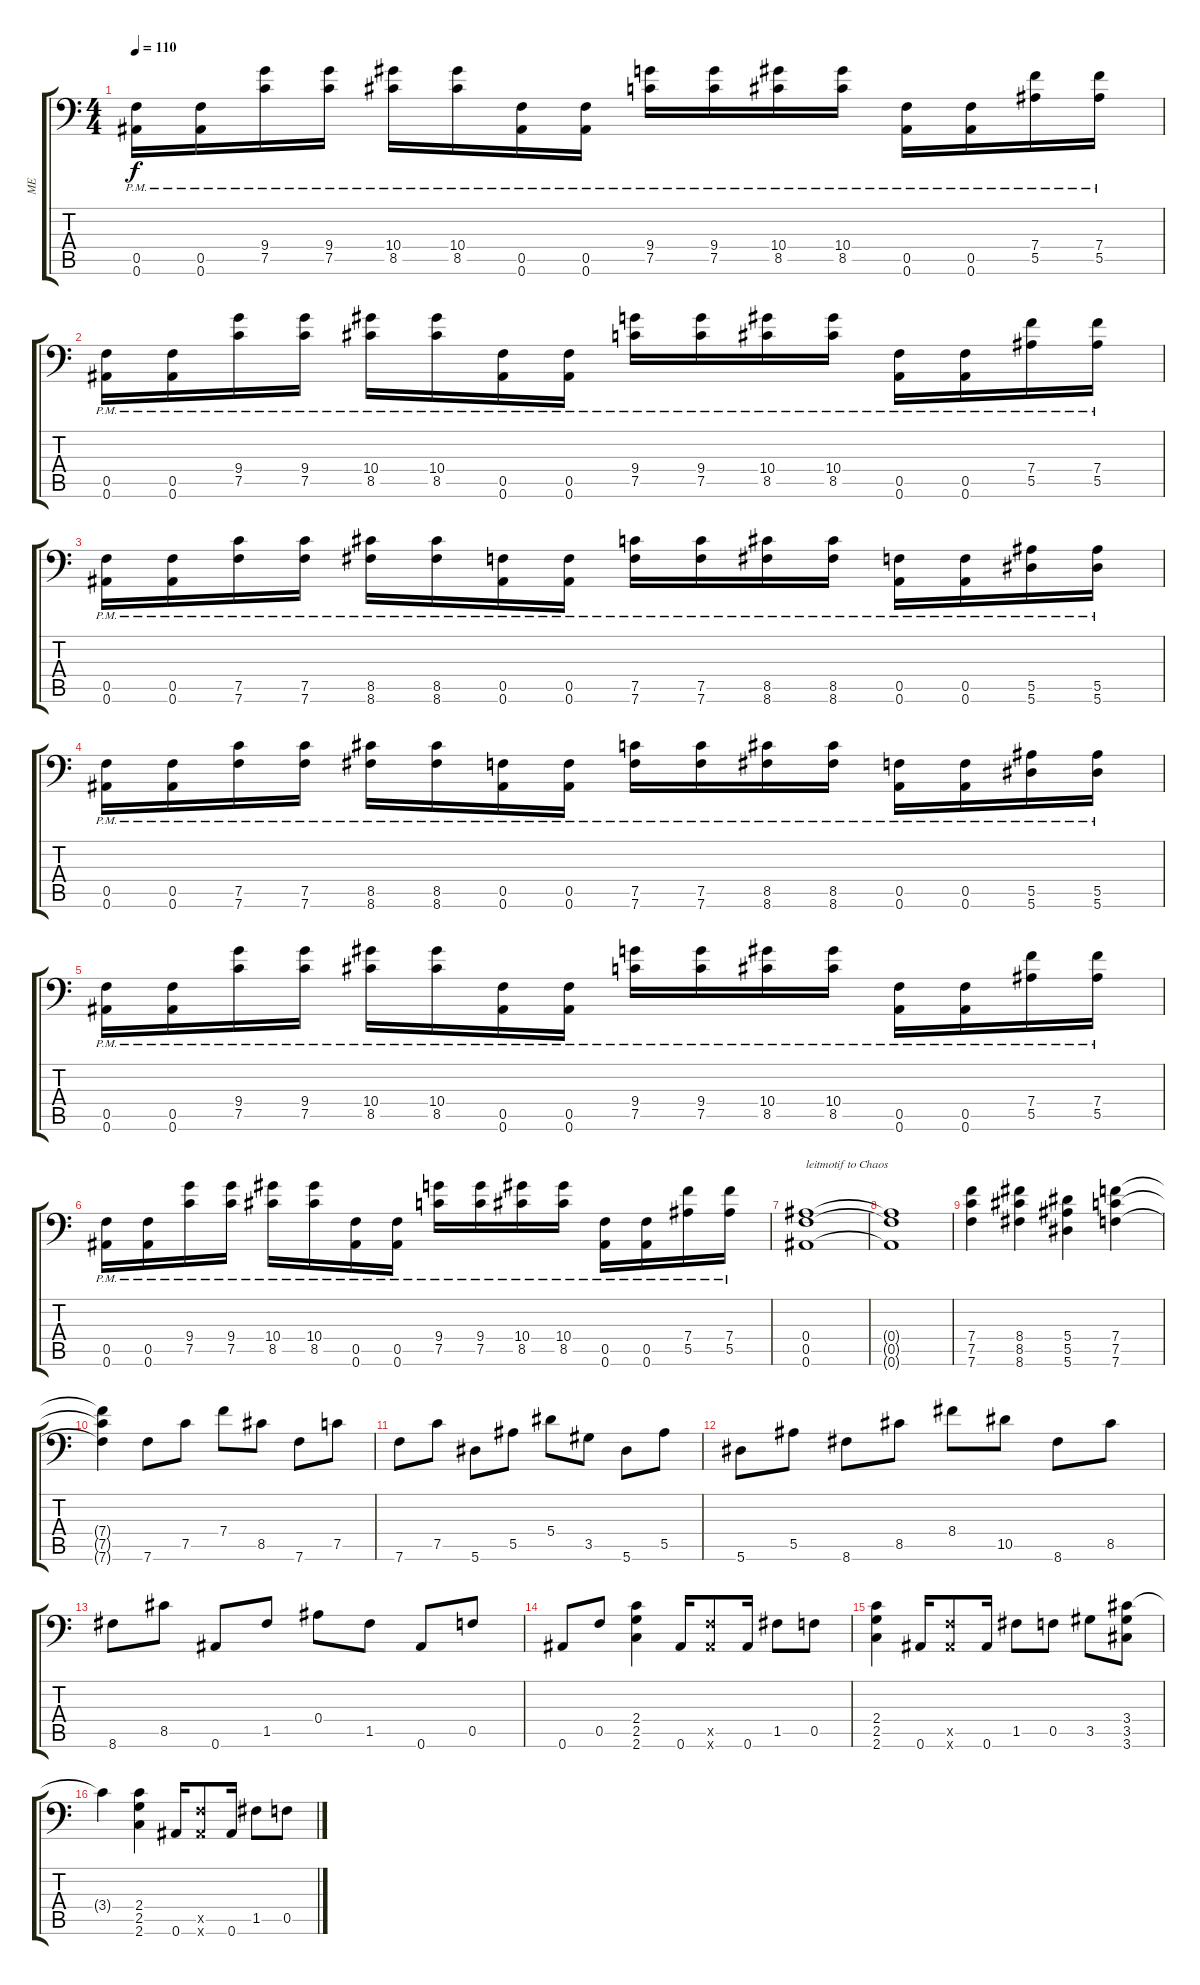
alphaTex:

\track ("ME" "ME") {instrument distortionguitar}
\staff {score tabs}
\tuning (C4 G3 Eb3 Bb2 F2 Bb1) {hide}
\ts (4 4)
\tempo 110
\clef f4
\ks c
(0.5{pm} 0.6{pm}).16{dy f} (0.5{pm} 0.6{pm}).16 (9.4{pm} 7.5{pm}).16 (9.4{pm} 7.5{pm}).16 (10.4{pm} 8.5{pm}).16 (10.4{pm} 8.5{pm}).16 (0.5{pm} 0.6{pm}).16 (0.5{pm} 0.6{pm}).16 (9.4{pm} 7.5{pm}).16 (9.4{pm} 7.5{pm}).16 (10.4{pm} 8.5{pm}).16 (10.4{pm} 8.5{pm}).16 (0.5{pm} 0.6{pm}).16 (0.5{pm} 0.6{pm}).16 (7.4{pm} 5.5{pm}).16 (7.4{pm} 5.5{pm}).16 |
(0.5{pm} 0.6{pm}).16 (0.5{pm} 0.6{pm}).16 (9.4{pm} 7.5{pm}).16 (9.4{pm} 7.5{pm}).16 (10.4{pm} 8.5{pm}).16 (10.4{pm} 8.5{pm}).16 (0.5{pm} 0.6{pm}).16 (0.5{pm} 0.6{pm}).16 (9.4{pm} 7.5{pm}).16 (9.4{pm} 7.5{pm}).16 (10.4{pm} 8.5{pm}).16 (10.4{pm} 8.5{pm}).16 (0.5{pm} 0.6{pm}).16 (0.5{pm} 0.6{pm}).16 (7.4{pm} 5.5{pm}).16 (7.4{pm} 5.5{pm}).16 |
(0.5{pm} 0.6{pm}).16 (0.5{pm} 0.6{pm}).16 (7.5{pm} 7.6{pm}).16 (7.5{pm} 7.6{pm}).16 (8.5{pm} 8.6{pm}).16 (8.5{pm} 8.6{pm}).16 (0.5{pm} 0.6{pm}).16 (0.5{pm} 0.6{pm}).16 (7.5{pm} 7.6{pm}).16 (7.5{pm} 7.6{pm}).16 (8.5{pm} 8.6{pm}).16 (8.5{pm} 8.6{pm}).16 (0.5{pm} 0.6{pm}).16 (0.5{pm} 0.6{pm}).16 (5.5{pm} 5.6{pm}).16 (5.5{pm} 5.6{pm}).16 |
(0.5{pm} 0.6{pm}).16 (0.5{pm} 0.6{pm}).16 (7.5{pm} 7.6{pm}).16 (7.5{pm} 7.6{pm}).16 (8.5{pm} 8.6{pm}).16 (8.5{pm} 8.6{pm}).16 (0.5{pm} 0.6{pm}).16 (0.5{pm} 0.6{pm}).16 (7.5{pm} 7.6{pm}).16 (7.5{pm} 7.6{pm}).16 (8.5{pm} 8.6{pm}).16 (8.5{pm} 8.6{pm}).16 (0.5{pm} 0.6{pm}).16 (0.5{pm} 0.6{pm}).16 (5.5{pm} 5.6{pm}).16 (5.5{pm} 5.6{pm}).16 |
(0.5{pm} 0.6{pm}).16 (0.5{pm} 0.6{pm}).16 (9.4{pm} 7.5{pm}).16 (9.4{pm} 7.5{pm}).16 (10.4{pm} 8.5{pm}).16 (10.4{pm} 8.5{pm}).16 (0.5{pm} 0.6{pm}).16 (0.5{pm} 0.6{pm}).16 (9.4{pm} 7.5{pm}).16 (9.4{pm} 7.5{pm}).16 (10.4{pm} 8.5{pm}).16 (10.4{pm} 8.5{pm}).16 (0.5{pm} 0.6{pm}).16 (0.5{pm} 0.6{pm}).16 (7.4{pm} 5.5{pm}).16 (7.4{pm} 5.5{pm}).16 |
(0.5{pm} 0.6{pm}).16 (0.5{pm} 0.6{pm}).16 (9.4{pm} 7.5{pm}).16 (9.4{pm} 7.5{pm}).16 (10.4{pm} 8.5{pm}).16 (10.4{pm} 8.5{pm}).16 (0.5{pm} 0.6{pm}).16 (0.5{pm} 0.6{pm}).16 (9.4{pm} 7.5{pm}).16 (9.4{pm} 7.5{pm}).16 (10.4{pm} 8.5{pm}).16 (10.4{pm} 8.5{pm}).16 (0.5{pm} 0.6{pm}).16 (0.5{pm} 0.6{pm}).16 (7.4{pm} 5.5{pm}).16 (7.4{pm} 5.5{pm}).16 |
(0.4 0.5 0.6).1{txt "leitmotif to Chaos"} |
(0.4{t} 0.5{t} 0.6{t}).1 |
(7.4 7.5 7.6).4 (8.4 8.5 8.6).4 (5.4 5.5 5.6).4 (7.4 7.5 7.6).4 |
(7.4{t} 7.5{t} 7.6{t}).4 7.6.8 7.5.8 7.4.8 8.5.8 7.6.8 7.5.8 |
7.6.8 7.5.8 5.6.8 5.5.8 5.4.8 3.5.8 5.6.8 5.5.8 |
5.6.8 5.5.8 8.6.8 8.5.8 8.4.8 10.5.8 8.6.8 8.5.8 |
8.6.8 8.5.8 0.6.8 1.5.8 0.4.8 1.5.8 0.6.8 0.5.8 |
0.6.8 0.5.8 (2.4 2.5 2.6).4 0.6.16 (0.5{x} 0.6{x}).8 0.6.16 1.5.8 0.5.8 |
(2.4 2.5 2.6).4 0.6.16 (0.5{x} 0.6{x}).8 0.6.16 1.5.8 0.5.8 3.5.8 (3.4 3.5 3.6).8 |
3.4{t}.4 (2.4 2.5 2.6).4 0.6.16 (0.5{x} 0.6{x}).8 0.6.16 1.5.8 0.5.8
